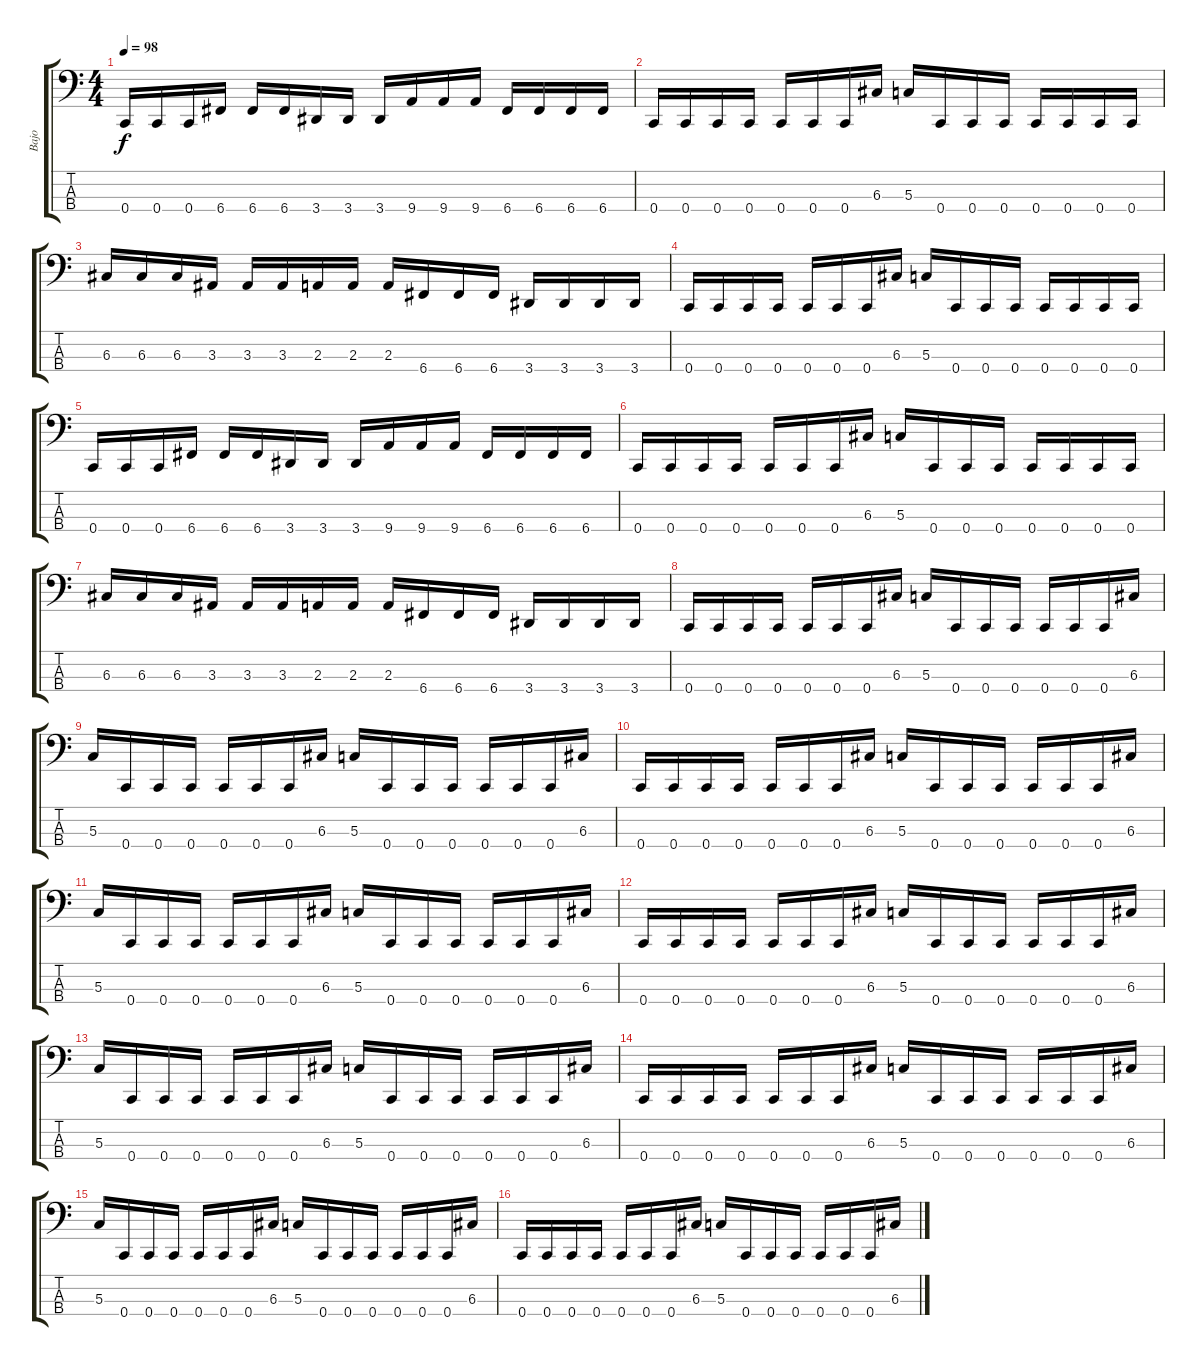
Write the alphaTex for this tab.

\track ("Bajo" "Bajo") {instrument electricbasspick}
\staff {score tabs}
\tuning (F2 C2 G1 C1) {hide}
\ts (4 4)
\tempo 98
\clef f4
\ks c
0.4.16{dy f} 0.4.16 0.4.16 6.4.16 6.4.16 6.4.16 3.4.16 3.4.16 3.4.16 9.4.16 9.4.16 9.4.16 6.4.16 6.4.16 6.4.16 6.4.16 |
0.4.16 0.4.16 0.4.16 0.4.16 0.4.16 0.4.16 0.4.16 6.3.16 5.3.16 0.4.16 0.4.16 0.4.16 0.4.16 0.4.16 0.4.16 0.4.16 |
6.3.16 6.3.16 6.3.16 3.3.16 3.3.16 3.3.16 2.3.16 2.3.16 2.3.16 6.4.16 6.4.16 6.4.16 3.4.16 3.4.16 3.4.16 3.4.16 |
0.4.16 0.4.16 0.4.16 0.4.16 0.4.16 0.4.16 0.4.16 6.3.16 5.3.16 0.4.16 0.4.16 0.4.16 0.4.16 0.4.16 0.4.16 0.4.16 |
0.4.16 0.4.16 0.4.16 6.4.16 6.4.16 6.4.16 3.4.16 3.4.16 3.4.16 9.4.16 9.4.16 9.4.16 6.4.16 6.4.16 6.4.16 6.4.16 |
0.4.16 0.4.16 0.4.16 0.4.16 0.4.16 0.4.16 0.4.16 6.3.16 5.3.16 0.4.16 0.4.16 0.4.16 0.4.16 0.4.16 0.4.16 0.4.16 |
6.3.16 6.3.16 6.3.16 3.3.16 3.3.16 3.3.16 2.3.16 2.3.16 2.3.16 6.4.16 6.4.16 6.4.16 3.4.16 3.4.16 3.4.16 3.4.16 |
0.4.16{volume 16} 0.4.16 0.4.16 0.4.16 0.4.16 0.4.16 0.4.16 6.3.16 5.3.16 0.4.16 0.4.16 0.4.16 0.4.16 0.4.16 0.4.16 6.3.16 |
5.3.16 0.4.16 0.4.16 0.4.16 0.4.16 0.4.16 0.4.16 6.3.16 5.3.16 0.4.16 0.4.16 0.4.16 0.4.16 0.4.16 0.4.16 6.3.16 |
0.4.16 0.4.16 0.4.16 0.4.16 0.4.16 0.4.16 0.4.16 6.3.16 5.3.16 0.4.16 0.4.16 0.4.16 0.4.16 0.4.16 0.4.16 6.3.16 |
5.3.16 0.4.16 0.4.16 0.4.16 0.4.16 0.4.16 0.4.16 6.3.16 5.3.16 0.4.16 0.4.16 0.4.16 0.4.16 0.4.16 0.4.16 6.3.16 |
0.4.16{volume 10} 0.4.16 0.4.16 0.4.16 0.4.16 0.4.16 0.4.16 6.3.16 5.3.16 0.4.16 0.4.16 0.4.16 0.4.16 0.4.16 0.4.16 6.3.16 |
5.3.16 0.4.16 0.4.16 0.4.16 0.4.16 0.4.16 0.4.16 6.3.16 5.3.16 0.4.16 0.4.16 0.4.16 0.4.16 0.4.16 0.4.16 6.3.16 |
0.4.16 0.4.16 0.4.16 0.4.16 0.4.16 0.4.16 0.4.16 6.3.16 5.3.16 0.4.16 0.4.16 0.4.16 0.4.16 0.4.16 0.4.16 6.3.16 |
5.3.16 0.4.16 0.4.16 0.4.16 0.4.16 0.4.16 0.4.16 6.3.16 5.3.16 0.4.16 0.4.16 0.4.16 0.4.16 0.4.16 0.4.16 6.3.16 |
0.4.16 0.4.16 0.4.16 0.4.16 0.4.16 0.4.16 0.4.16 6.3.16 5.3.16 0.4.16 0.4.16 0.4.16 0.4.16 0.4.16 0.4.16 6.3.16
